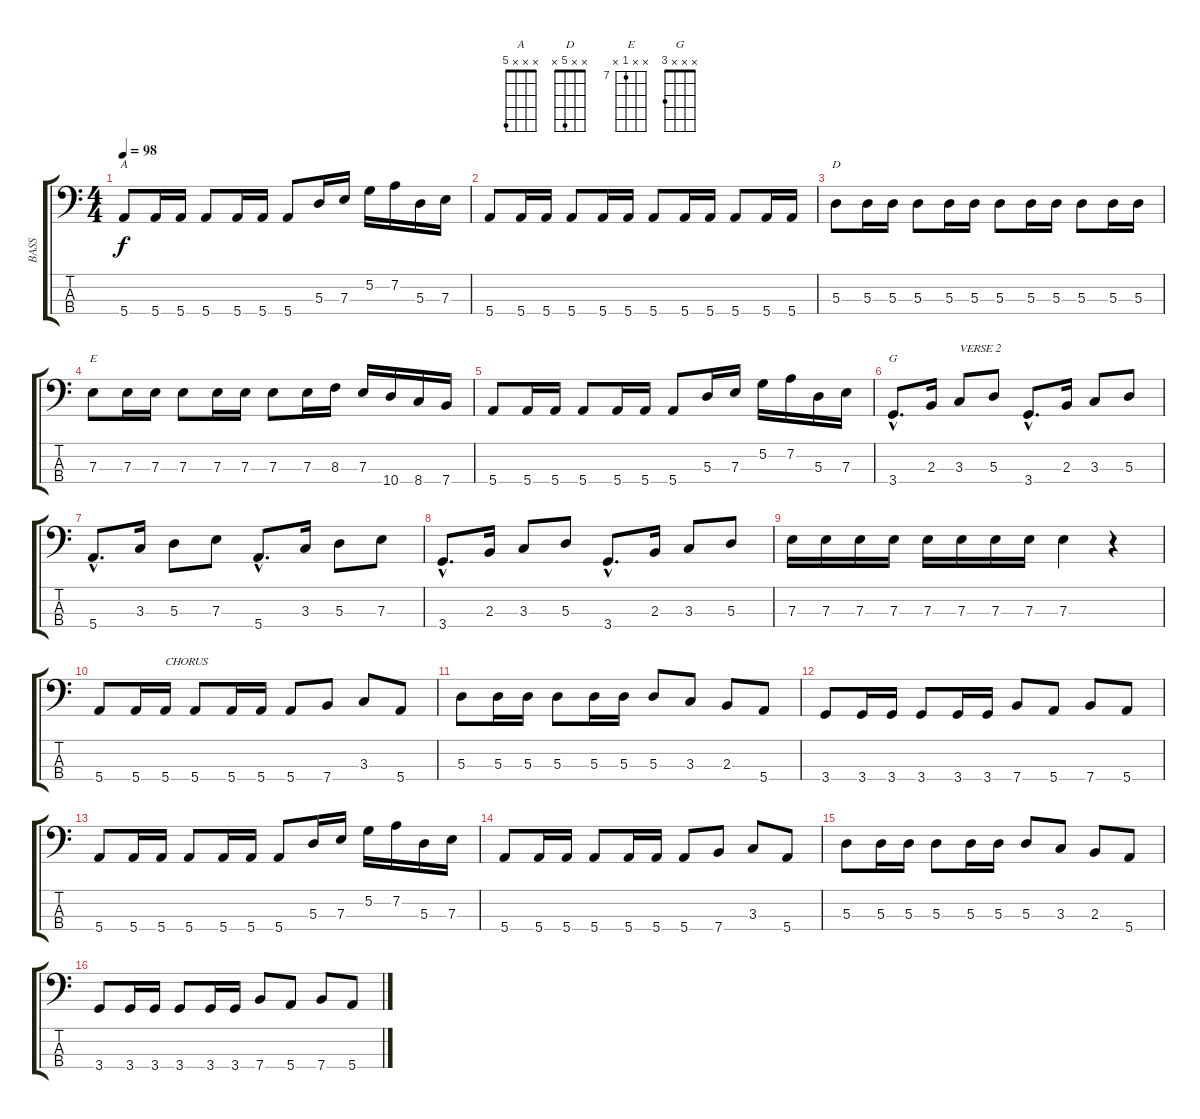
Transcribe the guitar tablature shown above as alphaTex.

\track ("BASS" "BASS") {instrument electricbassfinger}
\staff {score tabs}
\tuning (G2 D2 A1 E1) {hide}
\chord ("A" x x x 5)
\chord ("D" x x 5 x)
\chord ("E" x x 7 x) {firstfret 7}
\chord ("G" x x x 3)
\ts (4 4)
\tempo 98
\clef f4
\ks c
5.4.8{ch "A" dy f} 5.4.16 5.4.16 5.4.8 5.4.16 5.4.16 5.4.8 5.3.16 7.3.16 5.2.16 7.2.16 5.3.16 7.3.16 |
5.4.8 5.4.16 5.4.16 5.4.8 5.4.16 5.4.16 5.4.8 5.4.16 5.4.16 5.4.8 5.4.16 5.4.16 |
5.3.8{ch "D"} 5.3.16 5.3.16 5.3.8 5.3.16 5.3.16 5.3.8 5.3.16 5.3.16 5.3.8 5.3.16 5.3.16 |
7.3.8{ch "E"} 7.3.16 7.3.16 7.3.8 7.3.16 7.3.16 7.3.8 7.3.16 8.3.16 7.3.16 10.4.16 8.4.16 7.4.16 |
5.4.8 5.4.16 5.4.16 5.4.8 5.4.16 5.4.16 5.4.8 5.3.16 7.3.16 5.2.16 7.2.16 5.3.16 7.3.16 |
3.4{hac}.8{d ch "G"} 2.3.16 3.3.8{txt "VERSE 2"} 5.3.8 3.4{hac}.8{d} 2.3.16 3.3.8 5.3.8 |
5.4{hac}.8{d} 3.3.16 5.3.8 7.3.8 5.4{hac}.8{d} 3.3.16 5.3.8 7.3.8 |
3.4{hac}.8{d} 2.3.16 3.3.8 5.3.8 3.4{hac}.8{d} 2.3.16 3.3.8 5.3.8 |
7.3.16 7.3.16 7.3.16 7.3.16 7.3.16 7.3.16 7.3.16 7.3.16 7.3.4 r.4 |
5.4.8 5.4.16 5.4.16{txt "CHORUS"} 5.4.8 5.4.16 5.4.16 5.4.8 7.4.8 3.3.8 5.4.8 |
5.3.8 5.3.16 5.3.16 5.3.8 5.3.16 5.3.16 5.3.8 3.3.8 2.3.8 5.4.8 |
3.4.8 3.4.16 3.4.16 3.4.8 3.4.16 3.4.16 7.4.8 5.4.8 7.4.8 5.4.8 |
5.4.8 5.4.16 5.4.16 5.4.8 5.4.16 5.4.16 5.4.8 5.3.16 7.3.16 5.2.16 7.2.16 5.3.16 7.3.16 |
5.4.8 5.4.16 5.4.16 5.4.8 5.4.16 5.4.16 5.4.8 7.4.8 3.3.8 5.4.8 |
5.3.8 5.3.16 5.3.16 5.3.8 5.3.16 5.3.16 5.3.8 3.3.8 2.3.8 5.4.8 |
3.4.8 3.4.16 3.4.16 3.4.8 3.4.16 3.4.16 7.4.8 5.4.8 7.4.8 5.4.8
